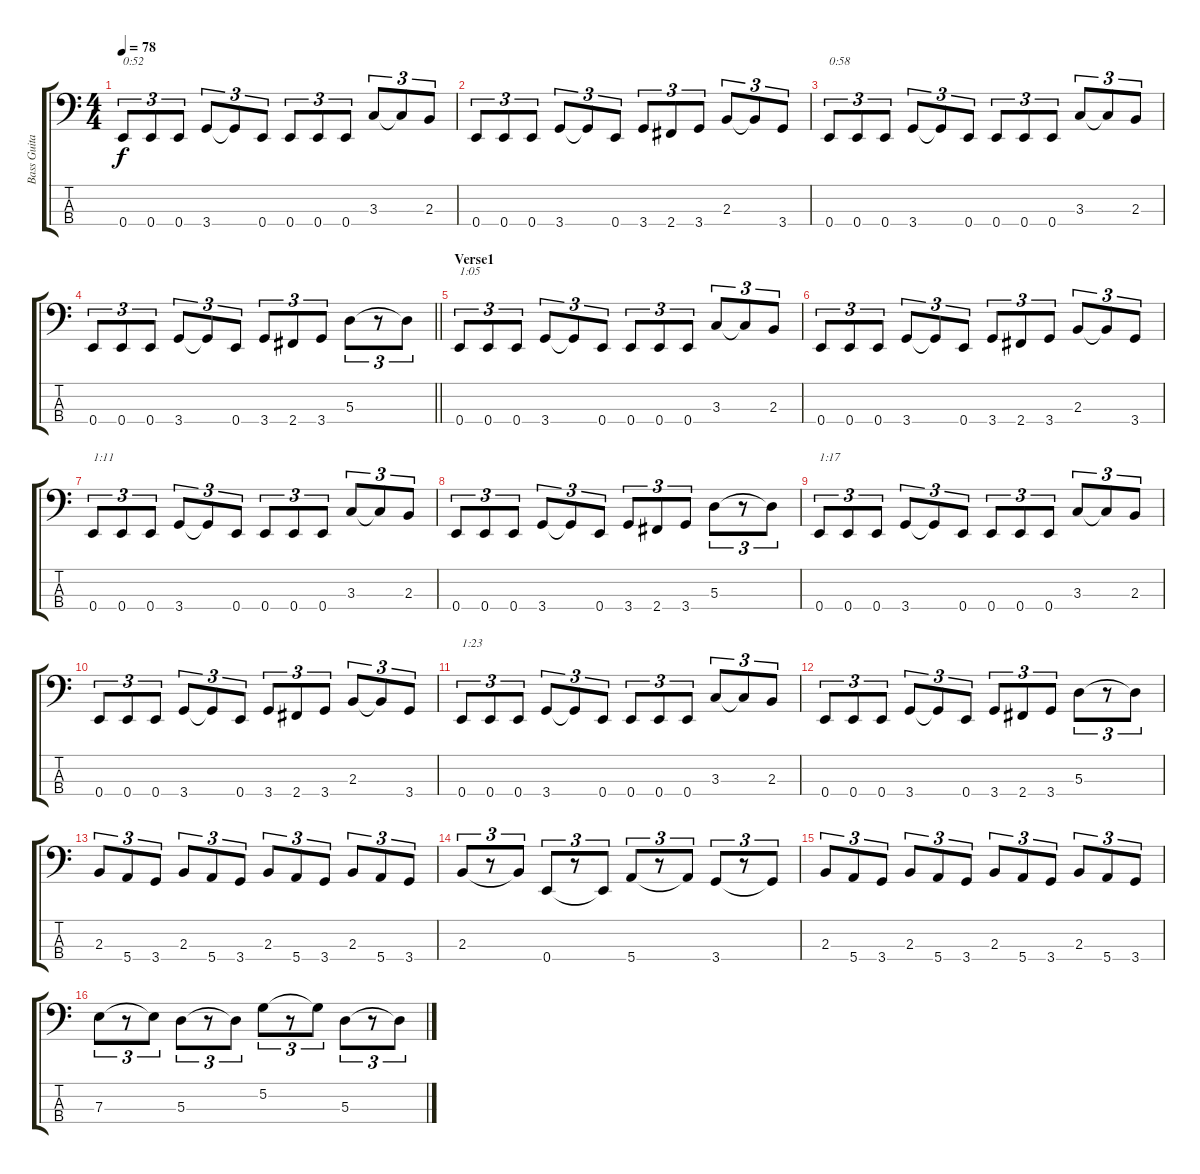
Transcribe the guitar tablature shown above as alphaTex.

\track ("Bass Guitar" "Bass Guita") {instrument electricbassfinger}
\staff {score tabs}
\tuning (G2 D2 A1 E1) {hide}
\ts (4 4)
\tempo 78
\clef f4
\ks c
0.4.8{tu (3 2) txt "0:52" dy f} 0.4.8{tu (3 2)} 0.4.8{tu (3 2)} 3.4.8{tu (3 2)} 3.4{t}.8{tu (3 2)} 0.4.8{tu (3 2)} 0.4.8{tu (3 2)} 0.4.8{tu (3 2)} 0.4.8{tu (3 2)} 3.3.8{tu (3 2)} 3.3{t}.8{tu (3 2)} 2.3.8{tu (3 2)} |
0.4.8{tu (3 2)} 0.4.8{tu (3 2)} 0.4.8{tu (3 2)} 3.4.8{tu (3 2)} 3.4{t}.8{tu (3 2)} 0.4.8{tu (3 2)} 3.4.8{tu (3 2)} 2.4.8{tu (3 2)} 3.4.8{tu (3 2)} 2.3.8{tu (3 2)} 2.3{t}.8{tu (3 2)} 3.4.8{tu (3 2)} |
0.4.8{tu (3 2) txt "0:58"} 0.4.8{tu (3 2)} 0.4.8{tu (3 2)} 3.4.8{tu (3 2)} 3.4{t}.8{tu (3 2)} 0.4.8{tu (3 2)} 0.4.8{tu (3 2)} 0.4.8{tu (3 2)} 0.4.8{tu (3 2)} 3.3.8{tu (3 2)} 3.3{t}.8{tu (3 2)} 2.3.8{tu (3 2)} |
\barLineRight lightlight
0.4.8{tu (3 2)} 0.4.8{tu (3 2)} 0.4.8{tu (3 2)} 3.4.8{tu (3 2)} 3.4{t}.8{tu (3 2)} 0.4.8{tu (3 2)} 3.4.8{tu (3 2)} 2.4.8{tu (3 2)} 3.4.8{tu (3 2)} 5.3.8{tu (3 2)} r.8{tu (3 2)} 5.3{t}.8{tu (3 2)} |
\section ("" "Verse1")
0.4.8{tu (3 2) txt "1:05"} 0.4.8{tu (3 2)} 0.4.8{tu (3 2)} 3.4.8{tu (3 2)} 3.4{t}.8{tu (3 2)} 0.4.8{tu (3 2)} 0.4.8{tu (3 2)} 0.4.8{tu (3 2)} 0.4.8{tu (3 2)} 3.3.8{tu (3 2)} 3.3{t}.8{tu (3 2)} 2.3.8{tu (3 2)} |
0.4.8{tu (3 2)} 0.4.8{tu (3 2)} 0.4.8{tu (3 2)} 3.4.8{tu (3 2)} 3.4{t}.8{tu (3 2)} 0.4.8{tu (3 2)} 3.4.8{tu (3 2)} 2.4.8{tu (3 2)} 3.4.8{tu (3 2)} 2.3.8{tu (3 2)} 2.3{t}.8{tu (3 2)} 3.4.8{tu (3 2)} |
0.4.8{tu (3 2) txt "1:11"} 0.4.8{tu (3 2)} 0.4.8{tu (3 2)} 3.4.8{tu (3 2)} 3.4{t}.8{tu (3 2)} 0.4.8{tu (3 2)} 0.4.8{tu (3 2)} 0.4.8{tu (3 2)} 0.4.8{tu (3 2)} 3.3.8{tu (3 2)} 3.3{t}.8{tu (3 2)} 2.3.8{tu (3 2)} |
0.4.8{tu (3 2)} 0.4.8{tu (3 2)} 0.4.8{tu (3 2)} 3.4.8{tu (3 2)} 3.4{t}.8{tu (3 2)} 0.4.8{tu (3 2)} 3.4.8{tu (3 2)} 2.4.8{tu (3 2)} 3.4.8{tu (3 2)} 5.3.8{tu (3 2)} r.8{tu (3 2)} 5.3{t}.8{tu (3 2)} |
0.4.8{tu (3 2) txt "1:17"} 0.4.8{tu (3 2)} 0.4.8{tu (3 2)} 3.4.8{tu (3 2)} 3.4{t}.8{tu (3 2)} 0.4.8{tu (3 2)} 0.4.8{tu (3 2)} 0.4.8{tu (3 2)} 0.4.8{tu (3 2)} 3.3.8{tu (3 2)} 3.3{t}.8{tu (3 2)} 2.3.8{tu (3 2)} |
0.4.8{tu (3 2)} 0.4.8{tu (3 2)} 0.4.8{tu (3 2)} 3.4.8{tu (3 2)} 3.4{t}.8{tu (3 2)} 0.4.8{tu (3 2)} 3.4.8{tu (3 2)} 2.4.8{tu (3 2)} 3.4.8{tu (3 2)} 2.3.8{tu (3 2)} 2.3{t}.8{tu (3 2)} 3.4.8{tu (3 2)} |
0.4.8{tu (3 2) txt "1:23"} 0.4.8{tu (3 2)} 0.4.8{tu (3 2)} 3.4.8{tu (3 2)} 3.4{t}.8{tu (3 2)} 0.4.8{tu (3 2)} 0.4.8{tu (3 2)} 0.4.8{tu (3 2)} 0.4.8{tu (3 2)} 3.3.8{tu (3 2)} 3.3{t}.8{tu (3 2)} 2.3.8{tu (3 2)} |
0.4.8{tu (3 2)} 0.4.8{tu (3 2)} 0.4.8{tu (3 2)} 3.4.8{tu (3 2)} 3.4{t}.8{tu (3 2)} 0.4.8{tu (3 2)} 3.4.8{tu (3 2)} 2.4.8{tu (3 2)} 3.4.8{tu (3 2)} 5.3.8{tu (3 2)} r.8{tu (3 2)} 5.3{t}.8{tu (3 2)} |
2.3.8{tu (3 2)} 5.4.8{tu (3 2)} 3.4.8{tu (3 2)} 2.3.8{tu (3 2)} 5.4.8{tu (3 2)} 3.4.8{tu (3 2)} 2.3.8{tu (3 2)} 5.4.8{tu (3 2)} 3.4.8{tu (3 2)} 2.3.8{tu (3 2)} 5.4.8{tu (3 2)} 3.4.8{tu (3 2)} |
2.3.8{tu (3 2)} r.8{tu (3 2)} 2.3{t}.8{tu (3 2)} 0.4.8{tu (3 2)} r.8{tu (3 2)} 0.4{t}.8{tu (3 2)} 5.4.8{tu (3 2)} r.8{tu (3 2)} 5.4{t}.8{tu (3 2)} 3.4.8{tu (3 2)} r.8{tu (3 2)} 3.4{t}.8{tu (3 2)} |
2.3.8{tu (3 2)} 5.4.8{tu (3 2)} 3.4.8{tu (3 2)} 2.3.8{tu (3 2)} 5.4.8{tu (3 2)} 3.4.8{tu (3 2)} 2.3.8{tu (3 2)} 5.4.8{tu (3 2)} 3.4.8{tu (3 2)} 2.3.8{tu (3 2)} 5.4.8{tu (3 2)} 3.4.8{tu (3 2)} |
7.3.8{tu (3 2)} r.8{tu (3 2)} 7.3{t}.8{tu (3 2)} 5.3.8{tu (3 2)} r.8{tu (3 2)} 5.3{t}.8{tu (3 2)} 5.2.8{tu (3 2)} r.8{tu (3 2)} 5.2{t}.8{tu (3 2)} 5.3.8{tu (3 2)} r.8{tu (3 2)} 5.3{t}.8{tu (3 2)}
